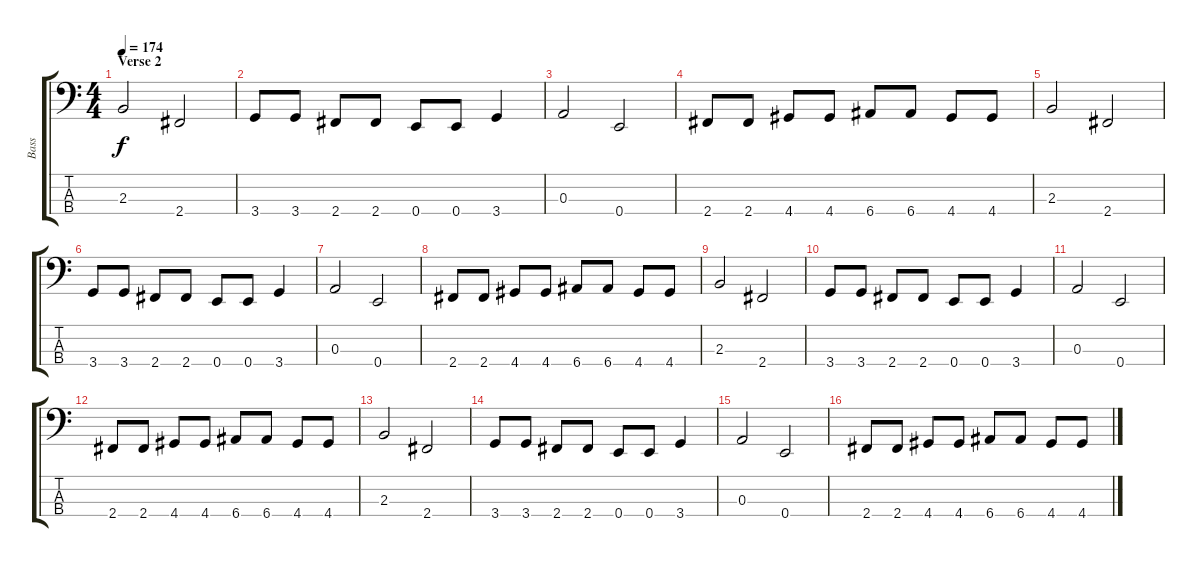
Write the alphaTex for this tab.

\track ("Bass" "Bass") {instrument fretlessbass}
\staff {score tabs}
\tuning (G2 D2 A1 E1) {hide}
\ts (4 4)
\section ("" "Verse 2")
\tempo 174
\clef f4
\ks c
2.3.2{dy f} 2.4.2 |
3.4.8 3.4.8 2.4.8 2.4.8 0.4.8 0.4.8 3.4.4 |
0.3.2 0.4.2 |
2.4.8 2.4.8 4.4.8 4.4.8 6.4.8 6.4.8 4.4.8 4.4.8 |
2.3.2 2.4.2 |
3.4.8 3.4.8 2.4.8 2.4.8 0.4.8 0.4.8 3.4.4 |
0.3.2 0.4.2 |
2.4.8 2.4.8 4.4.8 4.4.8 6.4.8 6.4.8 4.4.8 4.4.8 |
2.3.2 2.4.2 |
3.4.8 3.4.8 2.4.8 2.4.8 0.4.8 0.4.8 3.4.4 |
0.3.2 0.4.2 |
2.4.8 2.4.8 4.4.8 4.4.8 6.4.8 6.4.8 4.4.8 4.4.8 |
2.3.2 2.4.2 |
3.4.8 3.4.8 2.4.8 2.4.8 0.4.8 0.4.8 3.4.4 |
0.3.2 0.4.2 |
2.4.8 2.4.8 4.4.8 4.4.8 6.4.8 6.4.8 4.4.8 4.4.8
